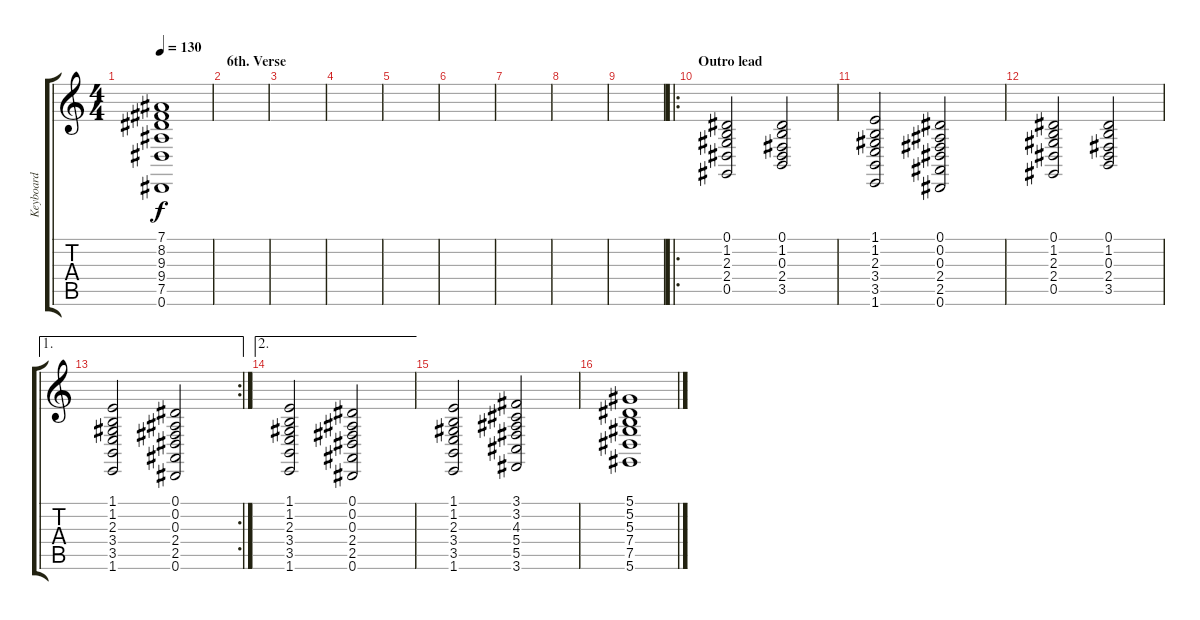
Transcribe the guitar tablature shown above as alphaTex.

\track ("Keyboard" "Keyboard") {instrument stringensemble1}
\staff {score tabs}
\tuning (Eb4 Bb3 Gb3 Db3 Ab2 Eb2) {hide}
\ts (4 4)
\tempo 130
\clef g2
\ks c
(7.1{t} 8.2{t} 9.3{t} 9.4{t} 7.5{t} 0.6{t}).1{dy f} |
\section ("" "6th. Verse")
|
|
|
|
|
|
|
|
\ro
\section ("" "Outro lead")
(0.1 1.2 2.3 2.4 0.5).2{instrument choiraahs} (0.1 1.2 0.3 2.4 3.5).2 |
(1.1 1.2 2.3 3.4 3.5 1.6).2 (0.1 0.2 0.3 2.4 2.5 0.6).2 |
(0.1 1.2 2.3 2.4 0.5).2{instrument choiraahs} (0.1 1.2 0.3 2.4 3.5).2 |
\ae 1
\rc 2
(1.1 1.2 2.3 3.4 3.5 1.6).2 (0.1 0.2 0.3 2.4 2.5 0.6).2 |
\ae 2
(1.1 1.2 2.3 3.4 3.5 1.6).2 (0.1 0.2 0.3 2.4 2.5 0.6).2 |
(1.1 1.2 2.3 3.4 3.5 1.6).2 (3.1 3.2 4.3 5.4 5.5 3.6).2 |
(5.1 5.2 5.3 7.4 7.5 5.6).1
